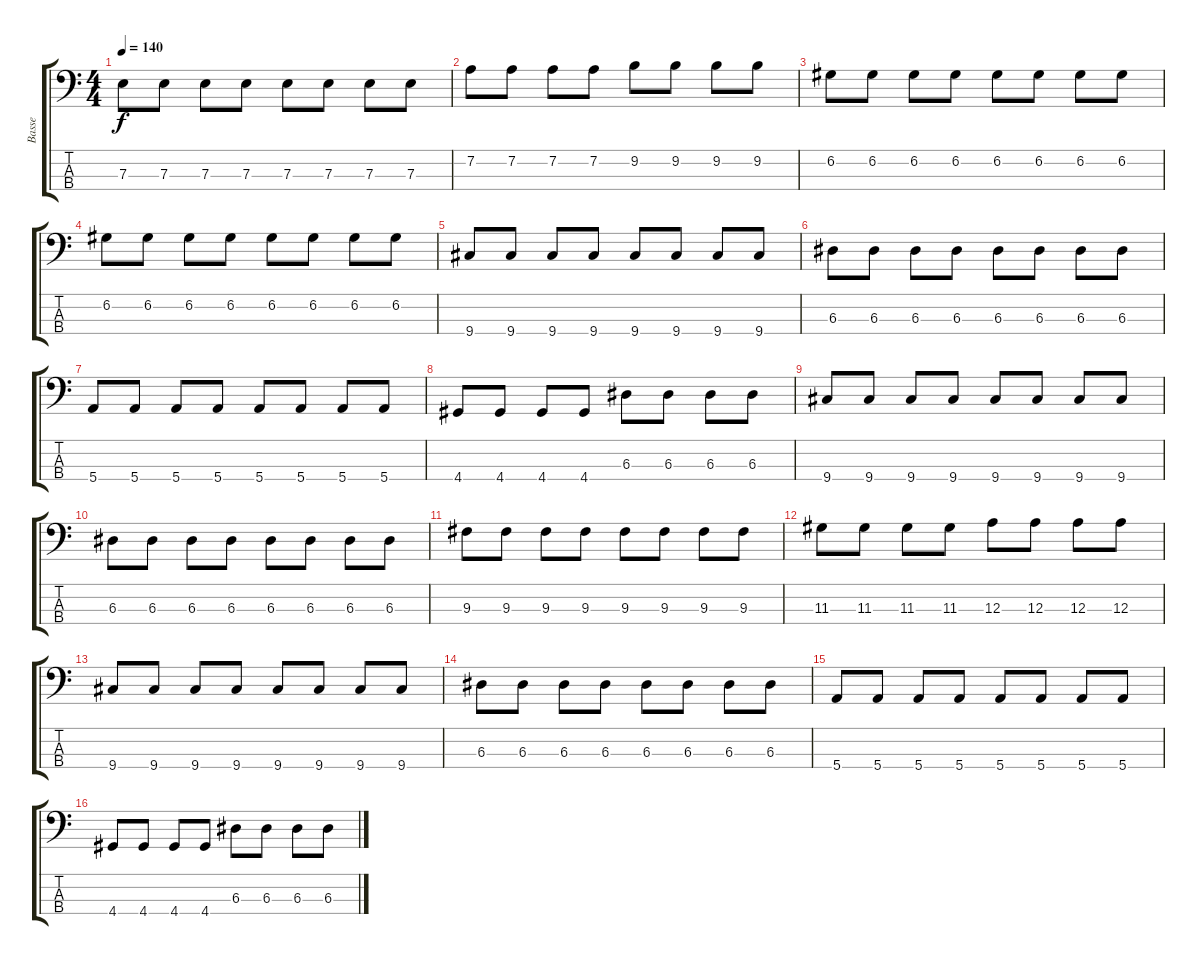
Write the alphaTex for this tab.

\track ("Basse" "Basse") {instrument electricbasspick}
\staff {score tabs}
\tuning (G2 D2 A1 E1) {hide}
\ts (4 4)
\tempo 140
\clef f4
\ks c
7.3.8{dy f} 7.3.8 7.3.8 7.3.8 7.3.8 7.3.8 7.3.8 7.3.8 |
7.2.8 7.2.8 7.2.8 7.2.8 9.2.8 9.2.8 9.2.8 9.2.8 |
6.2.8 6.2.8 6.2.8 6.2.8 6.2.8 6.2.8 6.2.8 6.2.8 |
6.2.8 6.2.8 6.2.8 6.2.8 6.2.8 6.2.8 6.2.8 6.2.8 |
9.4.8 9.4.8 9.4.8 9.4.8 9.4.8 9.4.8 9.4.8 9.4.8 |
6.3.8 6.3.8 6.3.8 6.3.8 6.3.8 6.3.8 6.3.8 6.3.8 |
5.4.8 5.4.8 5.4.8 5.4.8 5.4.8 5.4.8 5.4.8 5.4.8 |
4.4.8 4.4.8 4.4.8 4.4.8 6.3.8 6.3.8 6.3.8 6.3.8 |
9.4.8 9.4.8 9.4.8 9.4.8 9.4.8 9.4.8 9.4.8 9.4.8 |
6.3.8 6.3.8 6.3.8 6.3.8 6.3.8 6.3.8 6.3.8 6.3.8 |
9.3.8 9.3.8 9.3.8 9.3.8 9.3.8 9.3.8 9.3.8 9.3.8 |
11.3.8 11.3.8 11.3.8 11.3.8 12.3.8 12.3.8 12.3.8 12.3.8 |
9.4.8 9.4.8 9.4.8 9.4.8 9.4.8 9.4.8 9.4.8 9.4.8 |
6.3.8 6.3.8 6.3.8 6.3.8 6.3.8 6.3.8 6.3.8 6.3.8 |
5.4.8 5.4.8 5.4.8 5.4.8 5.4.8 5.4.8 5.4.8 5.4.8 |
4.4.8 4.4.8 4.4.8 4.4.8 6.3.8 6.3.8 6.3.8 6.3.8
